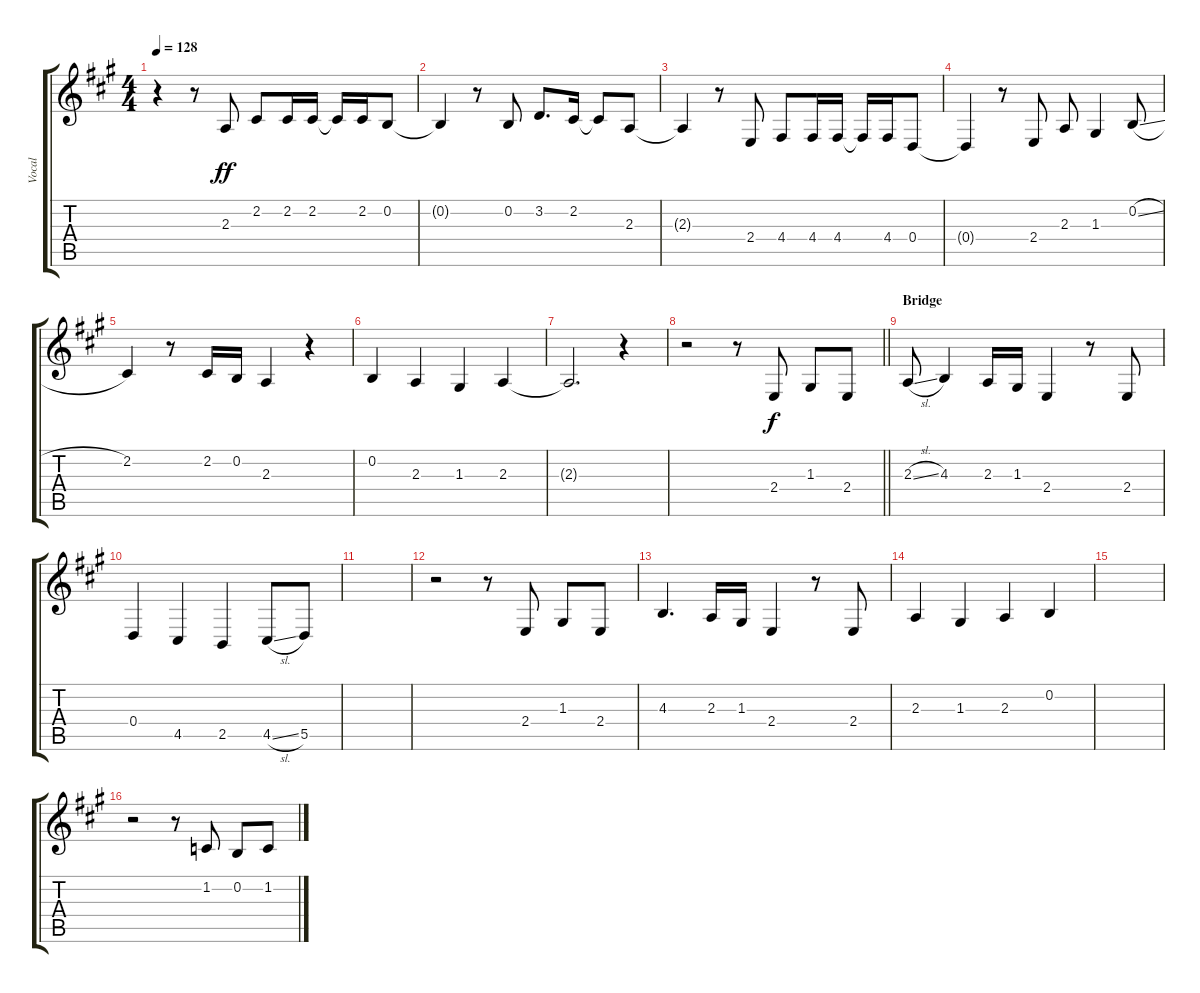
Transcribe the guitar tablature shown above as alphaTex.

\track ("Vocal" "Vocal") {instrument tenorsax}
\staff {score tabs}
\tuning (E4 B3 G3 D3 A2 E2) {hide}
\ts (4 4)
\tempo 128
\clef g2
\ks a
r.4{dy ff} r.8 2.3.8 2.2.8 2.2.16 2.2.16 2.2{t}.16 2.2.16 0.2.8 |
0.2{t}.4 r.8 0.2.8 3.2.8{d} 2.2.16 2.2{t}.8 2.3.8 |
2.3{t}.4 r.8 2.4.8 4.4.8 4.4.16 4.4.16 4.4{t}.16 4.4.16 0.4.8 |
0.4{t}.4 r.8 2.4.8 2.3.8 1.3.4 0.2{sl}.8 |
2.2.4 r.8 2.2.16 0.2.16 2.3.4 r.4 |
0.2.4 2.3.4 1.3.4 2.3.4 |
2.3{t}.2{d} r.4 |
\barLineRight lightlight
r.2 r.8 2.4.8{dy f} 1.3.8 2.4.8 |
\section ("" "Bridge")
2.3{sl}.8 4.3.4 2.3.16 1.3.16 2.4.4 r.8 2.4.8 |
0.4.4 4.5.4 2.5.4 4.5{sl}.8 5.5.8 |
|
r.2 r.8 2.4.8 1.3.8 2.4.8 |
4.3.4{d} 2.3.16 1.3.16 2.4.4 r.8 2.4.8 |
2.3.4 1.3.4 2.3.4 0.2.4 |
|
r.2 r.8 1.2.8 0.2.8 1.2.8
